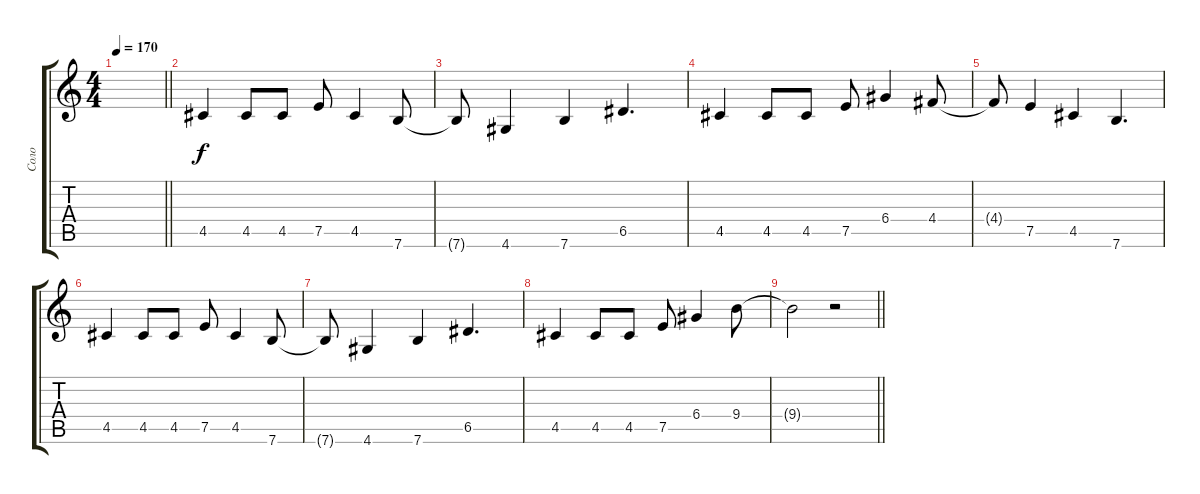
\track ("Соло" "Соло") {instrument overdrivenguitar}
\staff {score tabs}
\tuning (E4 B3 G3 D3 A2 E2) {hide}
\ts (4 4)
\tempo 170
\clef g2
\barLineRight lightlight
\ks c
|
4.5.4{volume 16 instrument overdrivenguitar} 4.5.8 4.5.8 7.5.8 4.5.4 7.6.8 |
7.6{t}.8 4.6.4 7.6.4 6.5.4{d} |
4.5.4 4.5.8 4.5.8 7.5.8 6.4.4 4.4.8 |
4.4{t}.8 7.5.4 4.5.4 7.6.4{d} |
4.5.4 4.5.8 4.5.8 7.5.8 4.5.4 7.6.8 |
7.6{t}.8 4.6.4 7.6.4 6.5.4{d} |
4.5.4 4.5.8 4.5.8 7.5.8 6.4.4 9.4.8 |
\barLineRight lightlight
9.4{t}.2 r.2
